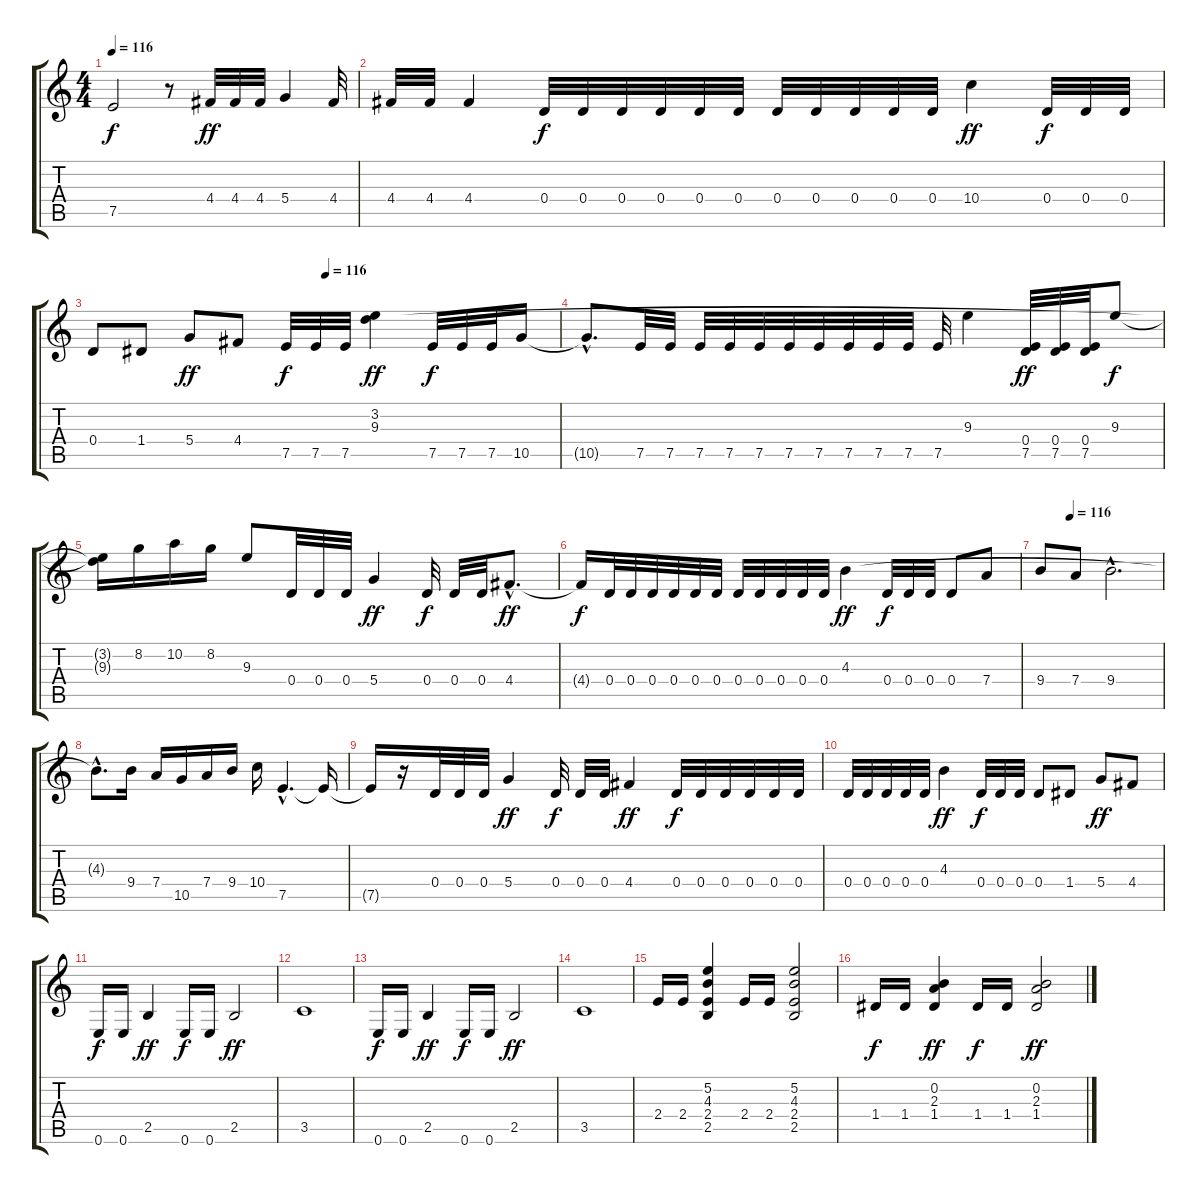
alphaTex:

\track "" {instrument overdrivenguitar}
\staff {score tabs}
\tuning (E4 B3 G3 D3 A2 E2) {hide}
\ts (4 4)
\tempo 116
\clef g2
\ks c
7.5.2{dy f} r.8 4.4.32{dy ff} 4.4.32 4.4.32 5.4.4 4.4.32 |
4.4.32 4.4.32 4.4.4 0.4.32{dy f} 0.4.32 0.4.32 0.4.32 0.4.32 0.4.32 0.4.32 0.4.32 0.4.32 0.4.32 0.4.32 10.4.4{dy ff} 0.4.32{dy f} 0.4.32 0.4.32 |
\tempo (116 0.5)
0.4.8 1.4.8 5.4.8{dy ff} 4.4.8 7.5.32{dy f} 7.5.32 7.5.32 (3.2 9.3).4{dy ff} 7.5.32{dy f} 7.5.32 7.5.32 10.5.16 |
10.5{hac t}.8{d} 7.5.32 7.5.32 7.5.32 7.5.32 7.5.32 7.5.32 7.5.32 7.5.32 7.5.32 7.5.32 7.5.32 9.3.4 (0.4 7.5).32{dy ff} (0.4 7.5).32 (0.4 7.5).32 9.3.8{dy f} |
(3.2{t} 9.3{t}).16 8.2.16 10.2.16 8.2.16 9.3.8 0.4.32 0.4.32 0.4.32 5.4.4{dy ff} 0.4.32{dy f} 0.4.32 0.4.32 4.4{hac}.8{d dy ff} |
4.4{t}.16{dy f} 0.4.32 0.4.32 0.4.32 0.4.32 0.4.32 0.4.32 0.4.32 0.4.32 0.4.32 0.4.32 0.4.32 4.3.4{dy ff} 0.4.32{dy f} 0.4.32 0.4.32 0.4.8 7.4.8 |
\tempo (116 0.25)
9.4.8 7.4.8 9.4{hac}.2{d} |
4.3{hac t}.8{d} 9.4.16 7.4.16 10.5.16 7.4.16 9.4.16 10.4.16 7.5{hac}.4{d} 7.5{t}.16 |
7.5{t}.16 r.16 0.4.32 0.4.32 0.4.32 5.4.4{dy ff} 0.4.32{dy f} 0.4.32 0.4.32 4.4.4{dy ff} 0.4.32{dy f} 0.4.32 0.4.32 0.4.32 0.4.32 0.4.32 |
0.4.32 0.4.32 0.4.32 0.4.32 0.4.32 4.3.4{dy ff} 0.4.32{dy f} 0.4.32 0.4.32 0.4.8 1.4.8 5.4.8{dy ff} 4.4.8 |
0.6.16{dy f} 0.6.16 2.5.4{dy ff} 0.6.16{dy f} 0.6.16 2.5.2{dy ff} |
3.5.1 |
0.6.16{dy f} 0.6.16 2.5.4{dy ff} 0.6.16{dy f} 0.6.16 2.5.2{dy ff} |
3.5.1 |
2.4.16 2.4.16 (5.2 4.3 2.4 2.5).4 2.4.16 2.4.16 (5.2 4.3 2.4 2.5).2 |
1.4.16{dy f} 1.4.16 (0.2 2.3 1.4).4{dy ff} 1.4.16{dy f} 1.4.16 (0.2 2.3 1.4).2{dy ff}
